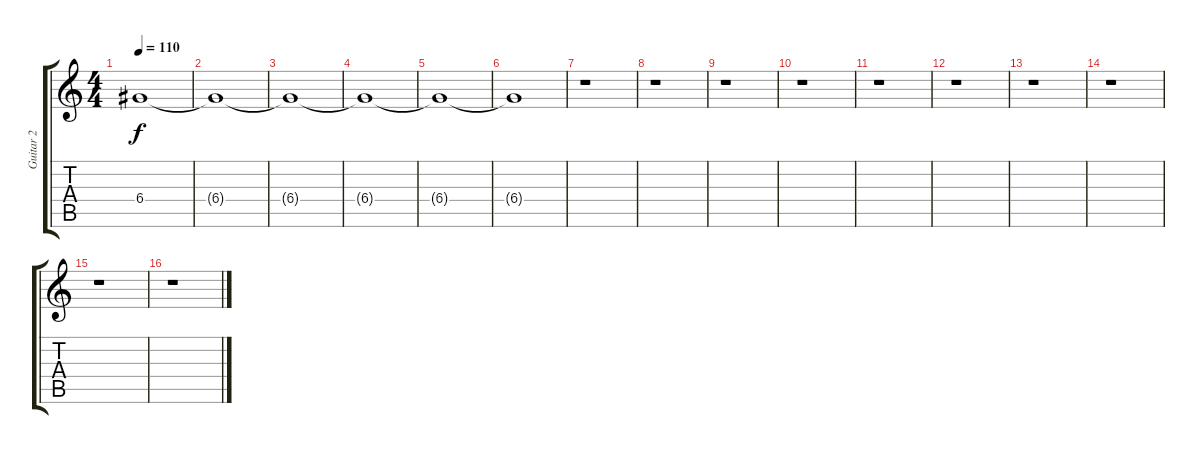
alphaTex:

\track ("Guitar 2" "Guitar 2") {instrument overdrivenguitar}
\staff {score tabs}
\tuning (E4 B3 G3 D3 A2 E2) {hide}
\ts (4 4)
\tempo 110
\clef g2
\ks c
6.4{t}.1{dy f} |
6.4{t}.1 |
6.4{t}.1 |
6.4{t}.1 |
6.4{t}.1 |
6.4{t}.1 |
r.1 |
r.1 |
r.1 |
r.1 |
r.1 |
r.1 |
r.1 |
r.1 |
r.1 |
r.1
